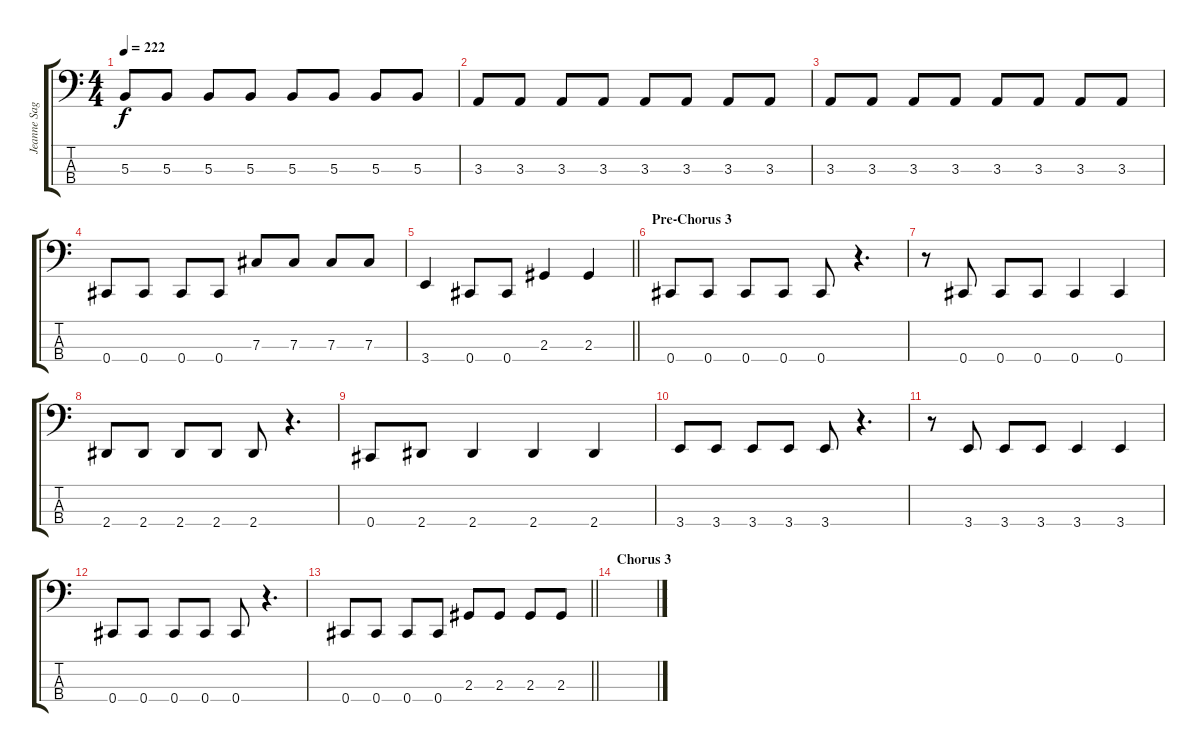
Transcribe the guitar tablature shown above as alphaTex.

\track ("Jeanne Sagan" "Jeanne Sag") {instrument electricbasspick}
\staff {score tabs}
\tuning (E2 B1 Gb1 Db1) {hide}
\ts (4 4)
\tempo 222
\clef f4
\ks c
5.3.8{dy f} 5.3.8 5.3.8 5.3.8 5.3.8 5.3.8 5.3.8 5.3.8 |
3.3.8 3.3.8 3.3.8 3.3.8 3.3.8 3.3.8 3.3.8 3.3.8 |
3.3.8 3.3.8 3.3.8 3.3.8 3.3.8 3.3.8 3.3.8 3.3.8 |
0.4.8 0.4.8 0.4.8 0.4.8 7.3.8 7.3.8 7.3.8 7.3.8 |
\barLineRight lightlight
3.4.4 0.4.8 0.4.8 2.3.4 2.3.4 |
\section ("" "Pre-Chorus 3")
0.4.8 0.4.8 0.4.8 0.4.8 0.4.8 r.4{d} |
r.8 0.4.8 0.4.8 0.4.8 0.4.4 0.4.4 |
2.4.8 2.4.8 2.4.8 2.4.8 2.4.8 r.4{d} |
0.4.8 2.4.8 2.4.4 2.4.4 2.4.4 |
3.4.8 3.4.8 3.4.8 3.4.8 3.4.8 r.4{d} |
r.8 3.4.8 3.4.8 3.4.8 3.4.4 3.4.4 |
0.4.8 0.4.8 0.4.8 0.4.8 0.4.8 r.4{d} |
\barLineRight lightlight
0.4.8 0.4.8 0.4.8 0.4.8 2.3.8 2.3.8 2.3.8 2.3.8 |
\section ("" "Chorus 3")
